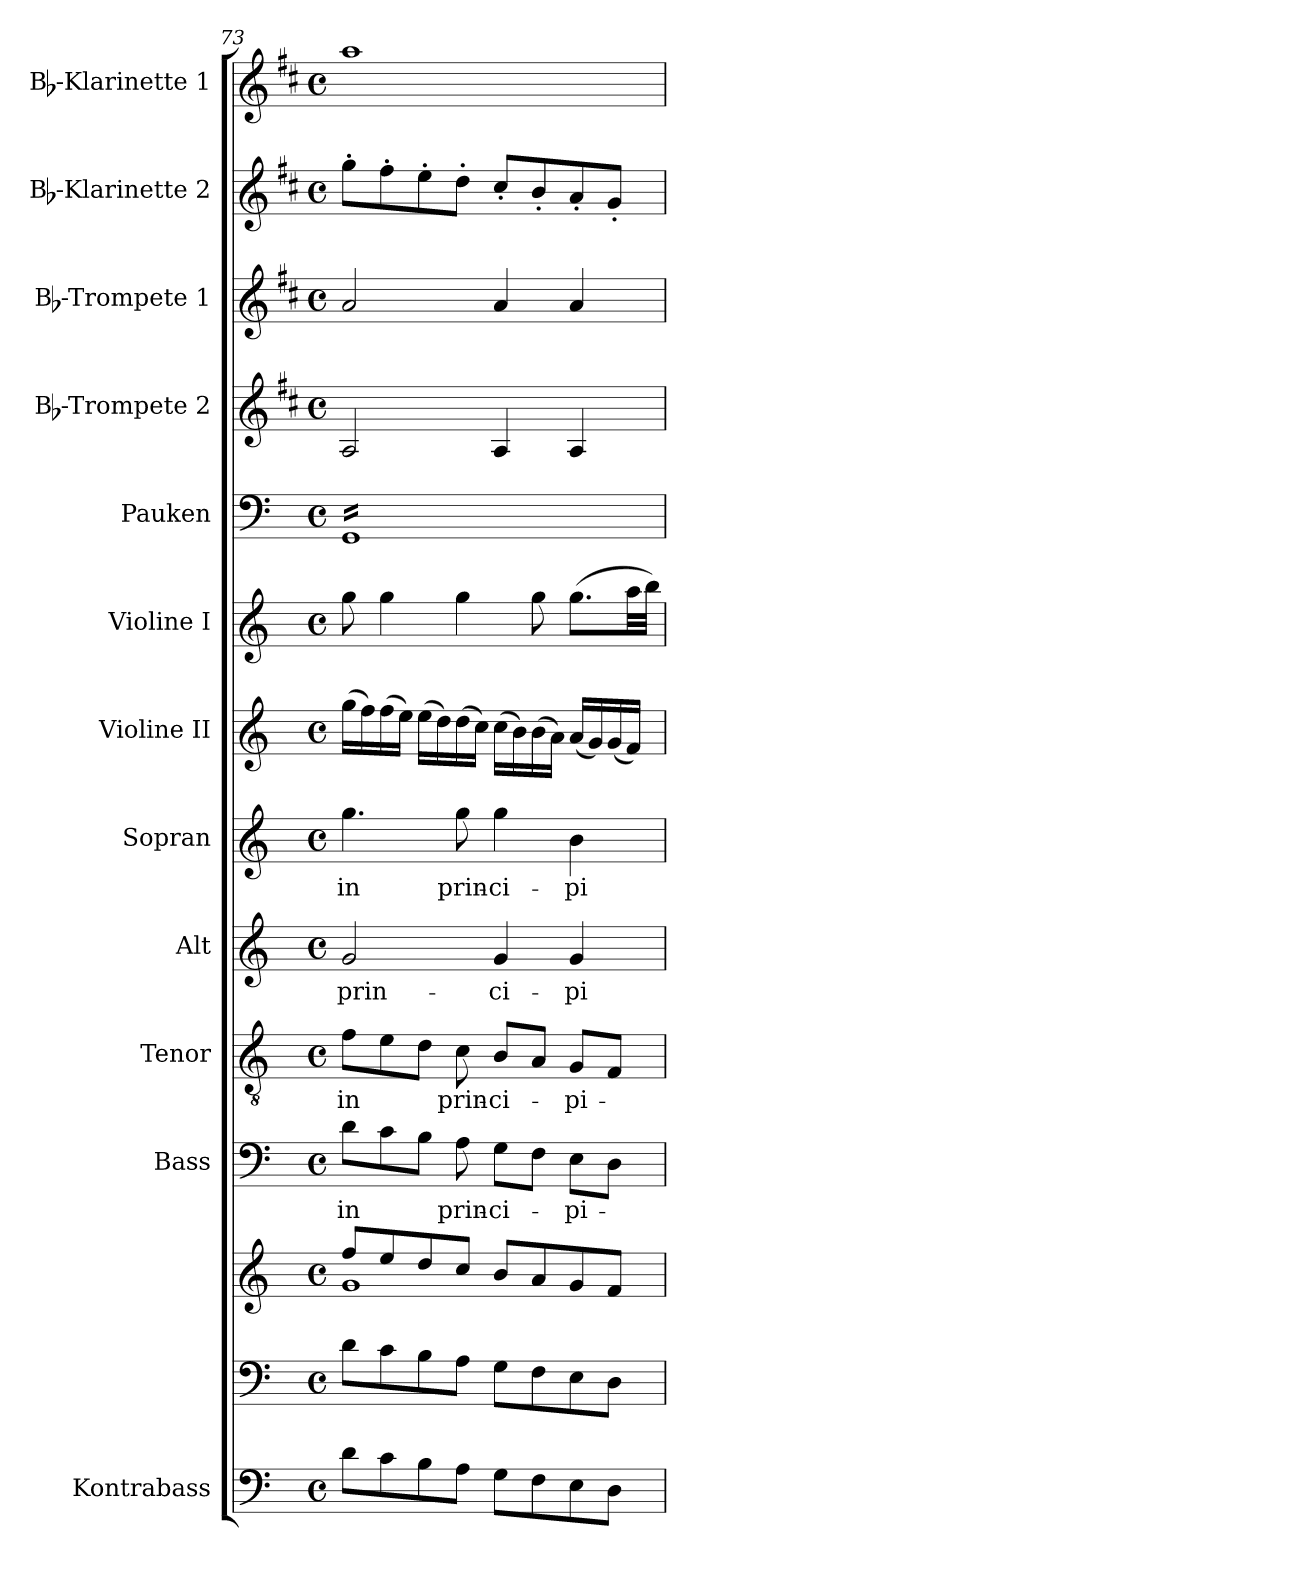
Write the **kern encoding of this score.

**kern	**kern	**kern	**kern	**text	**kern	**text	**kern	**text	**kern	**text	**kern	**kern	**kern	**kern	**kern	**kern	**kern
*part13	*part12	*part12	*part11	*part11	*part10	*part10	*part9	*part9	*part8	*part8	*part7	*part6	*part5	*part4	*part3	*part2	*part1
*staff14	*staff13	*staff12	*staff11	*staff11	*staff10	*staff10	*staff9	*staff9	*staff8	*staff8	*staff7	*staff6	*staff5	*staff4	*staff3	*staff2	*staff1
*I"Kontrabass	*	*	*I"Bass	*	*I"Tenor	*	*I"Alt	*	*I"Sopran	*	*I"Violine II	*I"Violine I	*I"Pauken	*I"Bb-Trompete 2	*I"Bb-Trompete 1	*I"Bb-Klarinette 2	*I"Bb-Klarinette 1
*I'Kb.	*	*	*I'B.	*	*I'T.	*	*I'A.	*	*I'S.	*	*I'Vl. II	*I'Vl. I	*I'Pk.	*I'Bb Trp. 2	*I'Bb Trp. 1	*I'Bb Kl. 2	*I'Bb Kl. 1
!!LO:PB:g=z
*clefF4	*clefF4	*clefG2	*clefF4	*	*clefGv2	*	*clefG2	*	*clefG2	*	*clefG2	*clefG2	*clefF4	*clefG2	*clefG2	*clefG2	*clefG2
*ITrd7c12	*	*	*	*	*	*	*	*	*	*	*	*	*	*ITrd1c2	*ITrd1c2	*ITrd1c2	*ITrd1c2
*k[]	*k[]	*k[]	*k[]	*	*k[]	*	*k[]	*	*k[]	*	*k[]	*k[]	*k[]	*k[]	*k[]	*k[]	*k[]
*C:	*C:	*C:	*C:	*	*C:	*	*C:	*	*C:	*	*C:	*C:	*C:	*C:	*C:	*C:	*C:
*M4/4	*M4/4	*M4/4	*M4/4	*	*M4/4	*	*M4/4	*	*M4/4	*	*M4/4	*M4/4	*M4/4	*M4/4	*M4/4	*M4/4	*M4/4
*met(c)	*met(c)	*met(c)	*met(c)	*	*met(c)	*	*met(c)	*	*met(c)	*	*met(c)	*met(c)	*met(c)	*met(c)	*met(c)	*met(c)	*met(c)
=73	=73	=73	=73	=73	=73	=73	=73	=73	=73	=73	=73	=73	=73	=73	=73	=73	=73
*	*	*^	*	*	*	*	*	*	*	*	*	*	*	*	*	*	*
!	!	!	!	!	!LO:LY:b	!	!LO:LY:b	!	!LO:LY:b	!	!LO:LY:b	!	!	!	!	!	!	!
*	*	*	*	*	*	*	*	*	*	*	*	*	*	*tremolo	*	*	*	*
8D\L	8d\L	8ff/L	1g	8d\L	in	8f\L	in	2g/	prin-	4.gg\	in	(>16gg\LL	8gg\	16GGLL	2G/	2g/	8ff'>\L	1gg
.	.	.	.	.	.	.	.	.	.	.	.	16ff\)	.	16GG	.	.	.	.
8C\	8c\	8ee/	.	8c\	.	8e\	.	.	.	.	.	(>16ff\	4gg\	16GG	.	.	8ee'>\	.
.	.	.	.	.	.	.	.	.	.	.	.	16ee\JJ)	.	16GG	.	.	.	.
8BB\	8B\	8dd/	.	8B\J	.	8d\J	.	.	.	.	.	(>16ee\LL	.	16GG	.	.	8dd'>\	.
.	.	.	.	.	.	.	.	.	.	.	.	16dd\)	.	16GG	.	.	.	.
!	!	!	!	!	!LO:LY:b	!	!LO:LY:b	!	!	!	!LO:LY:b	!	!	!	!	!	!	!
8AA\J	8A\J	8cc/J	.	8A\	prin-	8c\	prin-	.	.	8gg\	prin-	(>16dd\	4gg\	16GG	.	.	8cc'>\J	.
.	.	.	.	.	.	.	.	.	.	.	.	16cc\JJ)	.	16GG	.	.	.	.
!	!	!	!	!	!LO:LY:b	!	!LO:LY:b	!	!LO:LY:b	!	!LO:LY:b	!	!	!	!	!	!	!
8GG\L	8G\L	8b/L	.	8G\L	-ci-	8B/L	-ci-	4g/	-ci-	4gg\	-ci-	(>16cc\LL	.	16GG	4G/	4g/	8b'</L	.
.	.	.	.	.	.	.	.	.	.	.	.	16b\)	.	16GG	.	.	.	.
8FF\	8F\	8a/	.	8F\J	.	8A/J	.	.	.	.	.	(>16b\	8gg\	16GG	.	.	8a'</	.
.	.	.	.	.	.	.	.	.	.	.	.	16a\JJ)	.	16GG	.	.	.	.
!	!	!	!	!	!LO:LY:b	!	!LO:LY:b	!	!LO:LY:b	!	!LO:LY:b	!	!	!	!	!	!	!
8EE\	8E\	8g/	.	8E\L	-pi-	8G/L	-pi-	4g/	-pi-	4b\	-pi-	(<16a/LL	(>8.gg\L	16GG	4G/	4g/	8g'</	.
.	.	.	.	.	.	.	.	.	.	.	.	16g/)	.	16GG	.	.	.	.
8DD\J	8D\J	8f/J	.	8D\J	.	8F/J	.	.	.	.	.	(<16g/	.	16GG	.	.	8f'</J	.
.	.	.	.	.	.	.	.	.	.	.	.	16f/JJ)	32aa\LL	16GGJJ	.	.	.	.
*	*	*	*	*	*	*	*	*	*	*	*	*	*	*Xtremolo	*	*	*	*
.	.	.	.	.	.	.	.	.	.	.	.	.	32bb\JJJ)	.	.	.	.	.
*	*	*v	*v	*	*	*	*	*	*	*	*	*	*	*	*	*	*	*
=	=	=	=	=	=	=	=	=	=	=	=	=	=	=	=	=	=
*-	*-	*-	*-	*-	*-	*-	*-	*-	*-	*-	*-	*-	*-	*-	*-	*-	*-
